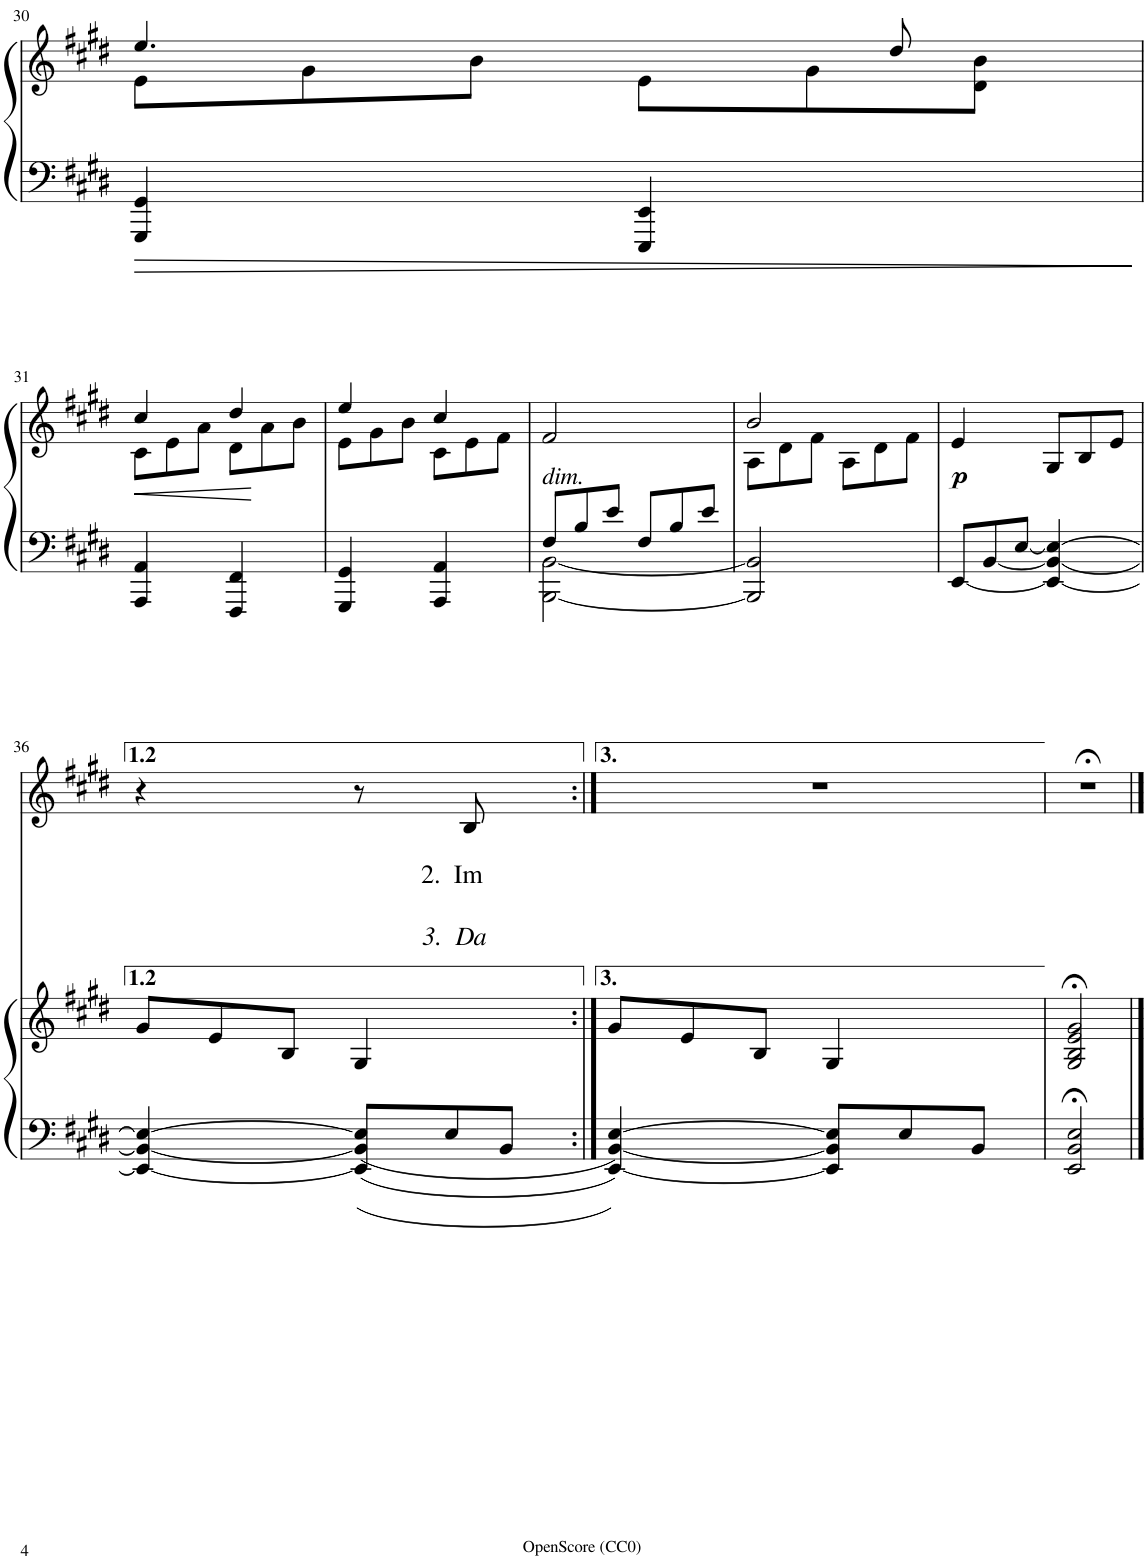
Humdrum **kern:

**kern	**kern	**dynam	**kern	**text	**text
*part2	*part2	*part2	*part1	*part1	*part1
*staff3	*staff2	*staff2/3	*staff1	*staff1	*staff1
*I"Pianoforte.	*	*	*I"Voice	*	*
*I'Pno	*	*	*	*	*
!!LO:PB:g=z
*clefF4	*clefG2	*	*clefG2	*	*
*k[f#c#g#d#]	*k[f#c#g#d#]	*	*k[f#c#g#d#]	*	*
*M2/4	*M2/4	*	*M2/4	*	*
=30	=30	=30	=30	=30	=30
*	*^	*	*	*	*
*	*	*Xtuplet	*	*	*	*
4GGG#/ 4GG#/	4.ee/	12e\L	.	2r	.	.
.	.	12g#\	.	.	.	.
.	.	12b\J	.	.	.	.
4EEE/ 4EE/	.	12e\L	.	.	.	.
.	.	12g#\	.	.	.	.
.	8dd#/	.	.	.	.	.
.	.	12d#\ 12b\J	.	.	.	.
!!LO:LB:g=z
=31	=31	=31	=31	=31	=31	=31
!	!	!	!LO:HP:b	!	!	!
4AAA/ 4AA/	4cc#/	12c#\L	<	2r	.	.
.	.	12e\	.	.	.	.
.	.	12a\J	.	.	.	.
4FFF#/ 4FF#/	4dd#/	12d#\L	.	.	.	.
.	.	12a\	[	.	.	.
.	.	12b\J	.	.	.	.
=32	=32	=32	=32	=32	=32	=32
4GGG#/ 4GG#/	4ee/	12e\L	.	2r	.	.
.	.	12g#\	.	.	.	.
.	.	12b\J	.	.	.	.
4AAA/ 4AA/	4cc#/	12c#\L	.	.	.	.
.	.	12e\	.	.	.	.
.	.	12f#\J	.	.	.	.
*	*v	*v	*	*	*	*
=33	=33	=33	=33	=33	=33
*Xtuplet	*	*	*	*	*
*^	*^	*	*	*	*
!	!	!LO:TX:b:i:t=dim.	!	!	!	!	!
*	*	*v	*v	*	*	*	*
12F#/L	[2BBB\ [2BB\	2f#/	.	2r	.	.
12B/	.	.	.	.	.	.
12e/J	.	.	.	.	.	.
12F#/L	.	.	.	.	.	.
12B/	.	.	.	.	.	.
12e/J	.	.	.	.	.	.
*v	*v	*	*	*	*	*
=34	=34	=34	=34	=34	=34
*	*^	*	*	*	*
2BBB/] 2BB/]	2b/	12A\L	.	2r	.	.
.	.	12d#\	.	.	.	.
.	.	12f#\J	.	.	.	.
.	.	12A\L	.	.	.	.
.	.	12d#\	.	.	.	.
.	.	12f#\J	.	.	.	.
=35	=35	=35	=35	=35	=35	=35
!	!	!	!LO:DY:b	!	!	!
*	*v	*v	*	*	*	*
[12EE/L	4e/	p	2r	.	.
[12BB/	.	.	.	.	.
[12E/J	.	.	.	.	.
4EE/_ 4BB/_ 4E/_	12G#/L	.	.	.	.
.	12B/	.	.	.	.
.	12e/J	.	.	.	.
!!LO:LB:g=z
=36	=36	=36	=36	=36	=36
4EE/_ 4BB/_ 4E/_	12g#/L	.	4r	.	.
.	12e/	.	.	.	.
.	12B/J	.	.	.	.
12EE/] 12BB/] 12E/]L	4G#/	.	8r	.	.
12E/	.	.	.	.	.
!	!	!	!	!LO:LY:b	!LO:LY:b
.	.	.	8B/	2. Im	3. Da
12BB/J	.	.	.	.	.
=37:|!	=37:|!	=37:|!	=37:|!	=37:|!	=37:|!
[4EE/ [4BB/ [4E/	12g#/L	.	2r	.	.
.	12e/	.	.	.	.
.	12B/J	.	.	.	.
*tuplet	*	*	*	*	*
12EE/] 12BB/] 12E/]L	4G#/	.	.	.	.
12E/	.	.	.	.	.
12BB/J	.	.	.	.	.
=38	=38	=38	=38	=38	=38
2EE/;< 2BB/;< 2E/;<	2G#/;< 2B/;< 2e/;< 2g#/;<	.	2r;<	.	.
==	==	==	==	==	==
*-	*-	*-	*-	*-	*-
